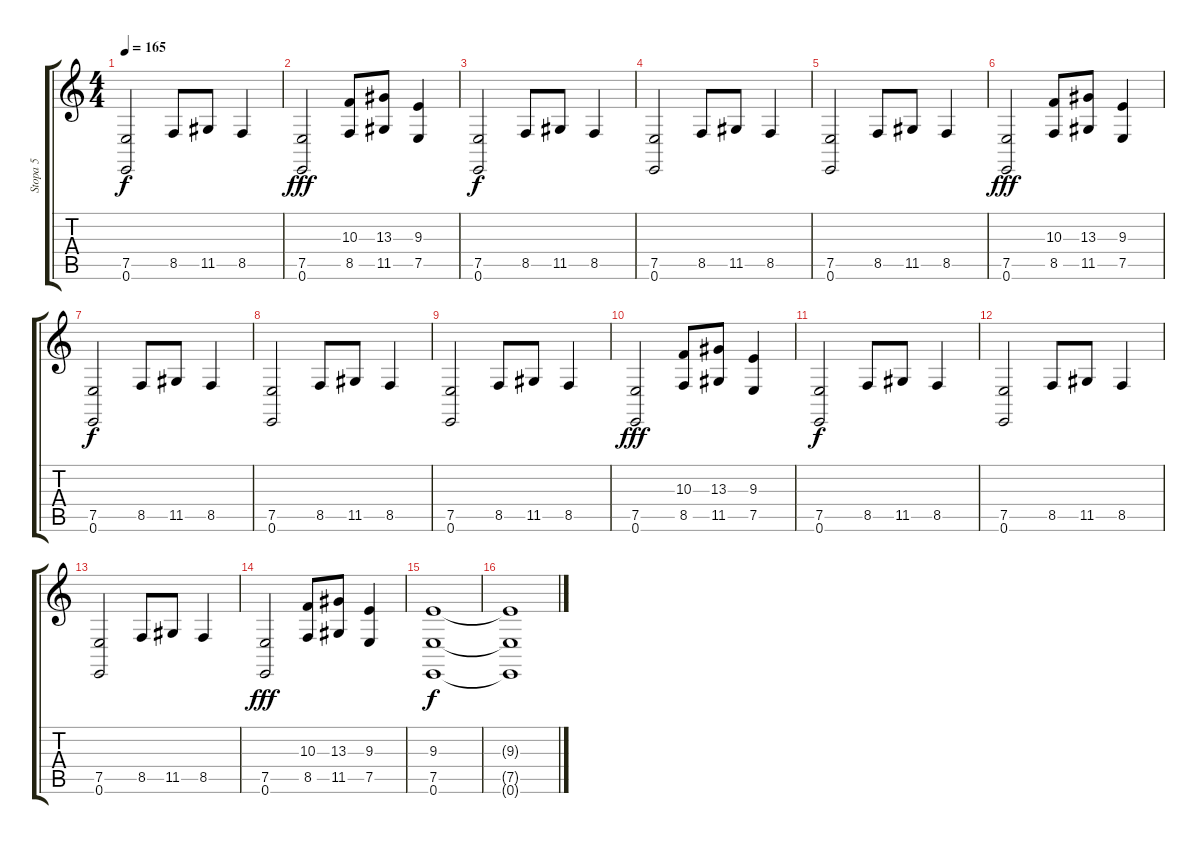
\track ("Stopa 5" "Stopa 5") {instrument fx7echoes}
\staff {score tabs}
\tuning (E4 B3 G3 D3 A2 E2) {hide}
\ts (4 4)
\tempo 165
\clef g2
\ks c
(7.5 0.6).2{dy f} 8.5.8 11.5.8 8.5.4 |
(7.5 0.6).2{dy fff} (10.3 8.5).8 (13.3 11.5).8 (9.3 7.5).4 |
(7.5 0.6).2{dy f} 8.5.8 11.5.8 8.5.4 |
(7.5 0.6).2 8.5.8 11.5.8 8.5.4 |
(7.5 0.6).2 8.5.8 11.5.8 8.5.4 |
(7.5 0.6).2{dy fff} (10.3 8.5).8 (13.3 11.5).8 (9.3 7.5).4 |
(7.5 0.6).2{dy f} 8.5.8 11.5.8 8.5.4 |
(7.5 0.6).2 8.5.8 11.5.8 8.5.4 |
(7.5 0.6).2 8.5.8 11.5.8 8.5.4 |
(7.5 0.6).2{dy fff} (10.3 8.5).8 (13.3 11.5).8 (9.3 7.5).4 |
(7.5 0.6).2{dy f} 8.5.8 11.5.8 8.5.4 |
(7.5 0.6).2 8.5.8 11.5.8 8.5.4 |
(7.5 0.6).2 8.5.8 11.5.8 8.5.4 |
(7.5 0.6).2{dy fff} (10.3 8.5).8 (13.3 11.5).8 (9.3 7.5).4 |
(9.3 7.5 0.6).1{dy f} |
(9.3{t} 7.5{t} 0.6{t}).1
